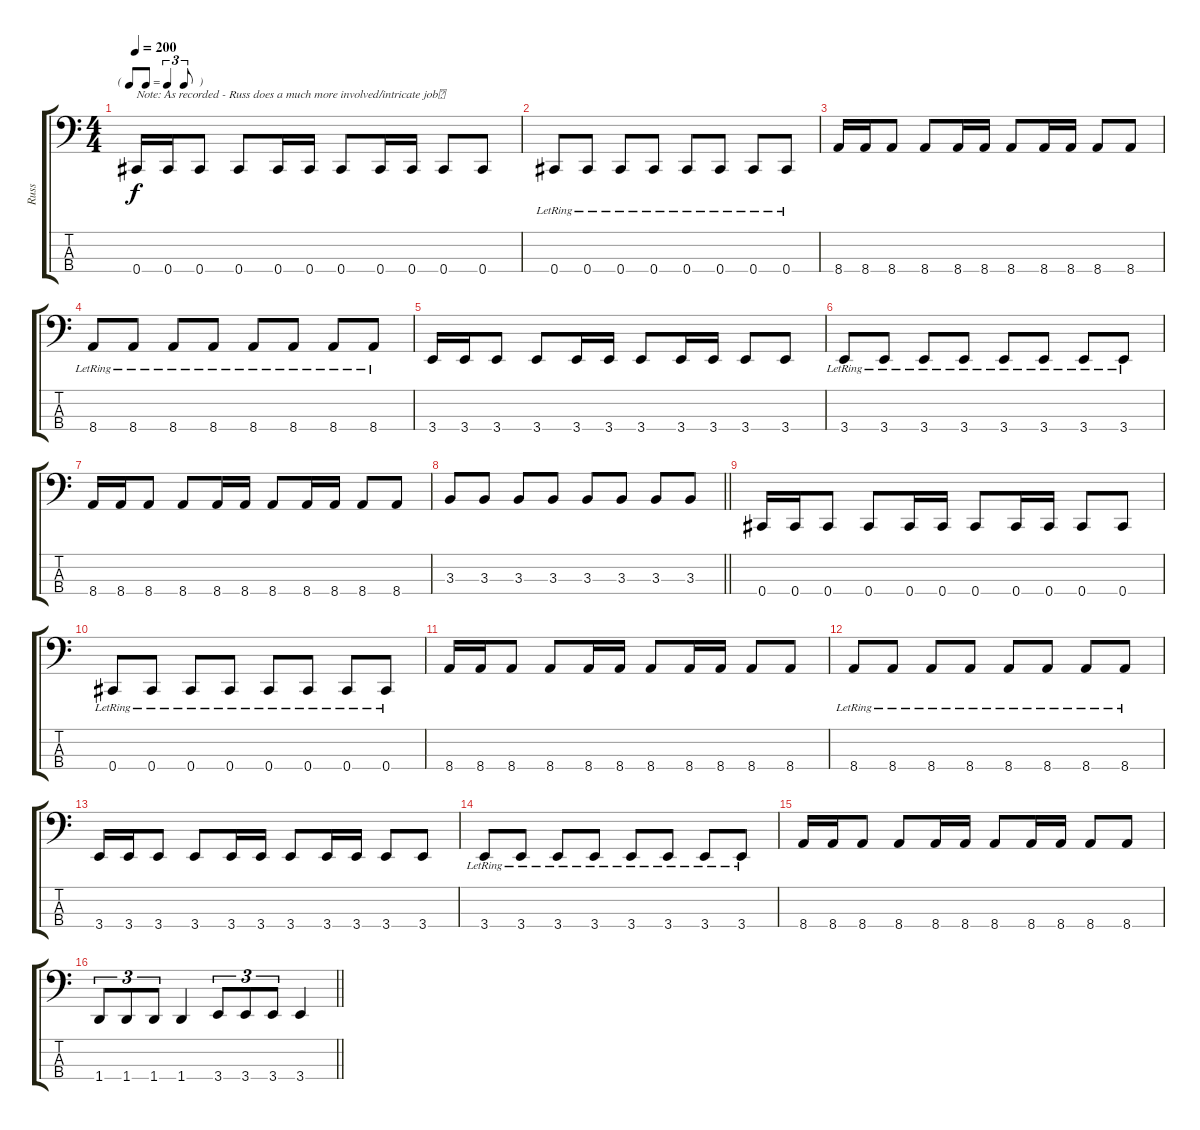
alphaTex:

\track ("Russ" "Russ") {instrument electricbassfinger}
\staff {score tabs}
\tuning (Gb2 Db2 Ab1 Db1) {hide}
\ts (4 4)
\tf triplet8th
\tempo 200
\clef f4
\ks c
0.4.16{txt "Note: As recorded - Russ does a much more involved/intricate job\u0011" dy f instrument electricbassfinger} 0.4.16 0.4.8 0.4.8 0.4.16 0.4.16 0.4.8 0.4.16 0.4.16 0.4.8 0.4.8 |
0.4{lr}.8 0.4{lr}.8 0.4{lr}.8 0.4{lr}.8 0.4{lr}.8 0.4{lr}.8 0.4{lr}.8 0.4{lr}.8 |
8.4.16 8.4.16 8.4.8 8.4.8 8.4.16 8.4.16 8.4.8 8.4.16 8.4.16 8.4.8 8.4.8 |
8.4{lr}.8 8.4{lr}.8 8.4{lr}.8 8.4{lr}.8 8.4{lr}.8 8.4{lr}.8 8.4{lr}.8 8.4{lr}.8 |
3.4.16 3.4.16 3.4.8 3.4.8 3.4.16 3.4.16 3.4.8 3.4.16 3.4.16 3.4.8 3.4.8 |
3.4{lr}.8 3.4{lr}.8 3.4{lr}.8 3.4{lr}.8 3.4{lr}.8 3.4{lr}.8 3.4{lr}.8 3.4{lr}.8 |
8.4.16 8.4.16 8.4.8 8.4.8 8.4.16 8.4.16 8.4.8 8.4.16 8.4.16 8.4.8 8.4.8 |
\barLineRight lightlight
3.3.8 3.3.8 3.3.8 3.3.8 3.3.8 3.3.8 3.3.8 3.3.8 |
0.4.16 0.4.16 0.4.8 0.4.8 0.4.16 0.4.16 0.4.8 0.4.16 0.4.16 0.4.8 0.4.8 |
0.4{lr}.8 0.4{lr}.8 0.4{lr}.8 0.4{lr}.8 0.4{lr}.8 0.4{lr}.8 0.4{lr}.8 0.4{lr}.8 |
8.4.16 8.4.16 8.4.8 8.4.8 8.4.16 8.4.16 8.4.8 8.4.16 8.4.16 8.4.8 8.4.8 |
8.4{lr}.8 8.4{lr}.8 8.4{lr}.8 8.4{lr}.8 8.4{lr}.8 8.4{lr}.8 8.4{lr}.8 8.4{lr}.8 |
3.4.16 3.4.16 3.4.8 3.4.8 3.4.16 3.4.16 3.4.8 3.4.16 3.4.16 3.4.8 3.4.8 |
3.4{lr}.8 3.4{lr}.8 3.4{lr}.8 3.4{lr}.8 3.4{lr}.8 3.4{lr}.8 3.4{lr}.8 3.4{lr}.8 |
8.4.16 8.4.16 8.4.8 8.4.8 8.4.16 8.4.16 8.4.8 8.4.16 8.4.16 8.4.8 8.4.8 |
\barLineRight lightlight
1.4.8{tu (3 2)} 1.4.8{tu (3 2)} 1.4.8{tu (3 2)} 1.4.4 3.4.8{tu (3 2)} 3.4.8{tu (3 2)} 3.4.8{tu (3 2)} 3.4.4
